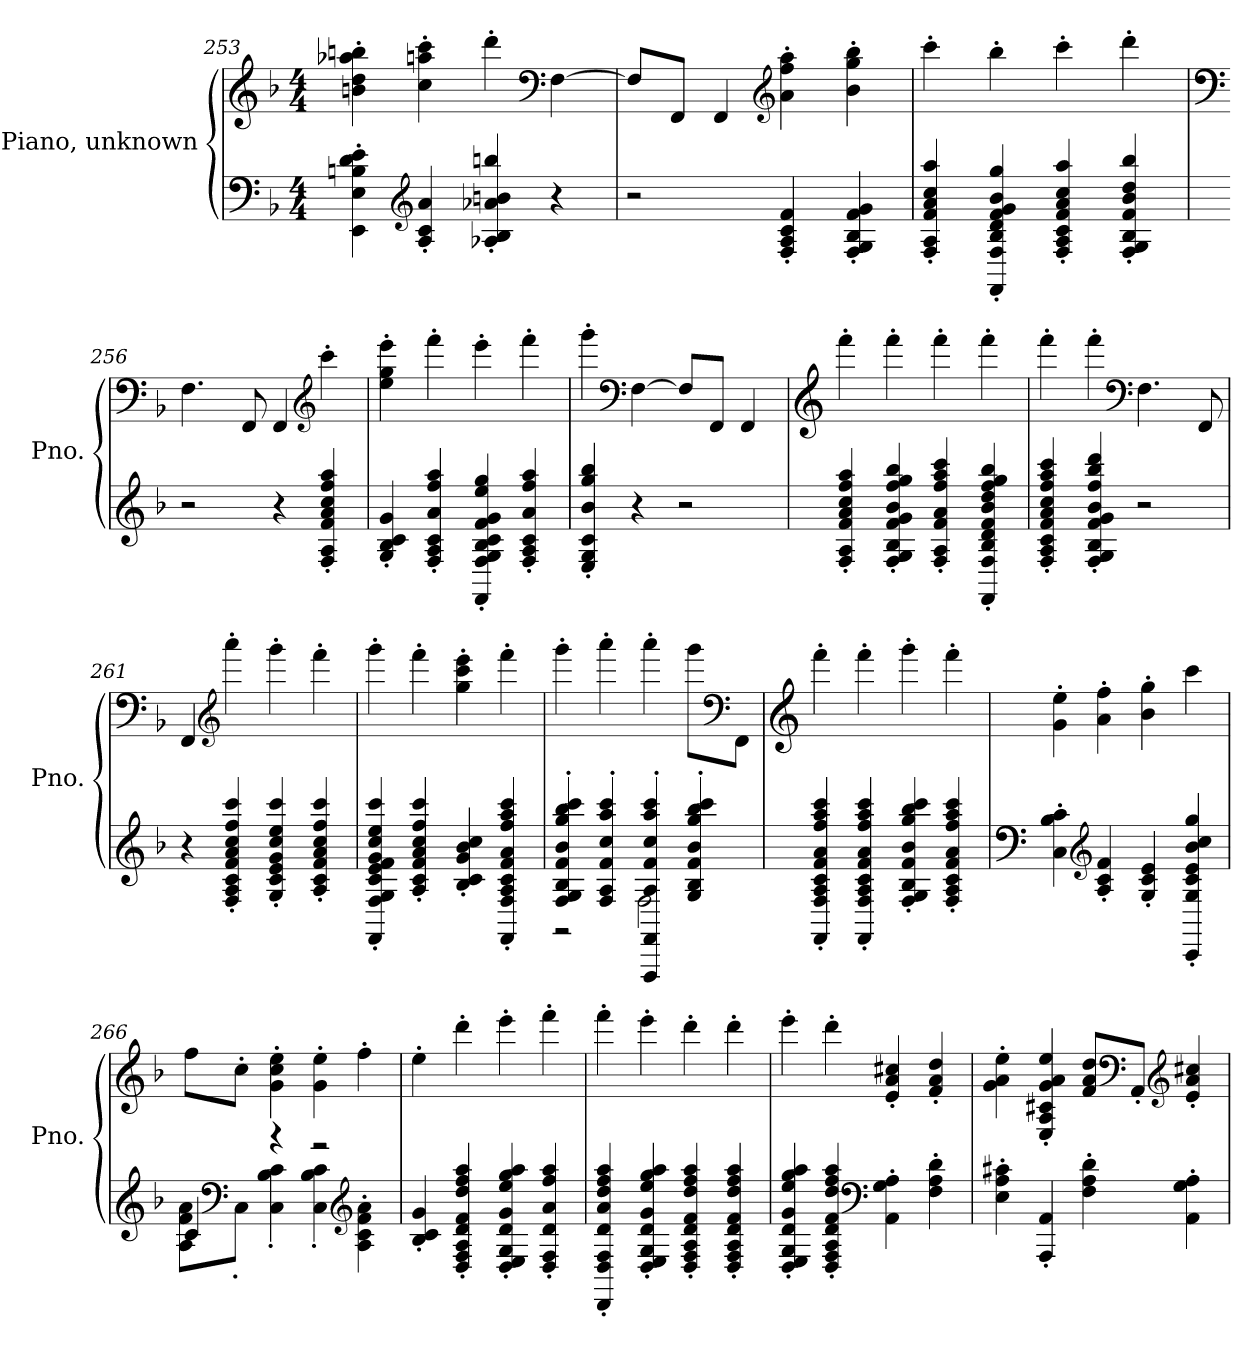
**kern	**kern
*part1	*part1
*staff2	*staff1
*I"Piano, unknown	*
*I'Pno.	*
!!LO:PB:g=z
*clefF4	*clefG2
*k[b-]	*k[b-]
*M4/4	*M4/4
=253	=253
4EE\' 4E\' 4Bn\' 4d\' 4e\'	4bn\' 4dd\' 4aa-X\' 4bbn\'
*clefG2	*
4A/' 4c/' 4a/'	4cc\' 4aan\' 4ccc\'
4A-X/' 4B/' 4a-X/' 4bn/' 4bbn/'	4ddd'\
*	*clefF4
4r	[4F\
=254	=254
2r	8F/L]
.	8FF/J
.	4FF/
*	*clefG2
4F/' 4A/' 4c/' 4f/'	4a\' 4ff\' 4aa\'
4F/' 4G/' 4B-/' 4f/' 4g/'	4b-\' 4gg\' 4bb-\'
=255	=255
4F/' 4A/' 4f/' 4a/' 4cc/' 4aa/'	4ccc'\
4FF/' 4F/' 4B-/' 4d/' 4f/' 4g/' 4b-/' 4gg/'	4bb-'\
4F/' 4A/' 4c/' 4f/' 4a/' 4cc/' 4aa/'	4ccc'\
4F/' 4G/' 4B-/' 4f/' 4b-/' 4dd/' 4bb-/'	4ddd'\
=256	=256
*	*clefF4
2r	4.F\
.	8FF/
4r	4FF/
*	*clefG2
4F/' 4A/' 4f/' 4a/' 4cc/' 4ff/' 4aa/'	4ccc'\
=257	=257
4G/' 4B-/' 4c/' 4g/'	4ee\' 4gg\' 4eee\'
4F/' 4A/' 4c/' 4a/' 4ff/' 4aa/'	4fff'\
4FF/' 4F/' 4G/' 4B-/' 4c/' 4f/' 4g/' 4ee/' 4gg/'	4eee'\
4F/' 4A/' 4c/' 4a/' 4ff/' 4aa/'	4fff'\
!!LO:LB:g=z
=258	=258
4E/' 4G/' 4c/' 4b-/' 4gg/' 4bb-/'	4ggg'\
*	*clefF4
4r	[4F\
2r	8F/L]
.	8FF/J
.	4FF/
=259	=259
*	*clefG2
4F/' 4A/' 4f/' 4a/' 4cc/' 4ff/' 4aa/'	4fff'\
4F/' 4G/' 4B-/' 4f/' 4g/' 4b-/' 4ff/' 4gg/' 4bb-/'	4fff'\
4F/' 4A/' 4f/' 4a/' 4ff/' 4aa/' 4ccc/'	4fff'\
4FF/' 4F/' 4B-/' 4d/' 4f/' 4b-/' 4dd/' 4ff/' 4gg/' 4bb-/'	4fff'\
=260	=260
4F/' 4A/' 4c/' 4f/' 4a/' 4cc/' 4ff/' 4aa/' 4ccc/'	4fff'\
4F/' 4G/' 4B-/' 4f/' 4g/' 4b-/' 4ff/' 4bb-/' 4ddd/'	4fff'\
*	*clefF4
2r	4.F\
.	8FF/
=261	=261
4r	4FF/
*	*clefG2
4F/' 4A/' 4c/' 4f/' 4a/' 4cc/' 4ff/' 4ccc/'	4aaa'\
4G/' 4c/' 4e/' 4g/' 4cc/' 4ee/' 4ccc/'	4ggg'\
4A/' 4c/' 4f/' 4a/' 4cc/' 4ff/' 4ccc/'	4fff'\
=262	=262
4FF/' 4F/' 4G/' 4c/' 4e/' 4f/' 4g/' 4cc/' 4ee/' 4ccc/'	4ggg'\
4A/' 4c/' 4f/' 4a/' 4cc/' 4ff/' 4ccc/'	4fff'\
4B-/' 4c/' 4g/' 4b-/' 4cc/'	4gg\' 4ccc\' 4eee\'
4FF/' 4F/' 4A/' 4c/' 4f/' 4a/' 4ff/' 4aa/' 4ccc/'	4fff'\
!!LO:LB:g=z
=263	=263
*^	*
4F/' 4G/' 4B-/' 4f/' 4b-/' 4gg/' 4bb-/' 4ccc/'	2r	4ggg'\
4F/' 4A/' 4f/' 4cc/' 4aa/' 4ccc/'	.	4aaa'\
4FFF/' 4FF/' 4A/' 4f/' 4cc/' 4aa/' 4ccc/'	2F\	4aaa'\
4G/' 4B-/' 4f/' 4b-/' 4gg/' 4bb-/' 4ccc/'	.	8ggg\L
*	*	*clefF4
.	.	8FF\J
*v	*v	*
=264	=264
*	*clefG2
4FF/' 4F/' 4A/' 4c/' 4f/' 4a/' 4ff/' 4aa/' 4ccc/'	4fff'\
4FF/' 4F/' 4A/' 4c/' 4f/' 4a/' 4ff/' 4aa/' 4ccc/'	4fff'\
4F/' 4G/' 4B-/' 4f/' 4b-/' 4gg/' 4bb-/' 4ccc/'	4ggg'\
4F/' 4A/' 4c/' 4f/' 4a/' 4ff/' 4aa/' 4ccc/'	4fff'\
=265	=265
*clefF4	*
4C\' 4B-\' 4c\'	4g\' 4ee\'
*clefG2	*
4A/' 4c/' 4f/'	4a\' 4ff\'
4G/' 4c/' 4e/'	4b-\' 4gg\'
4CC/' 4G/' 4c/' 4e/' 4b-/' 4cc/' 4gg/'	4ccc\
=266	=266
*^	*
4c/	8A\ 8f\ 8a\L	8ff\L
*clefF4	*	*
.	8C'\J	8cc'\J
4r	4C\' 4B-\' 4c\'	4g\' 4cc\' 4ee\'
2r	4C\' 4B-\' 4c\'	4g\' 4ee\'
*clefG2	*	*
.	4A\' 4c\' 4f\' 4a\'	4ff'\
*v	*v	*
!!LO:LB:g=z
=267	=267
4B-/' 4c/' 4g/'	4ee'\
4D/' 4F/' 4A/' 4d/' 4f/' 4dd/' 4ff/' 4aa/'	4ddd'\
4D/' 4E/' 4G/' 4d/' 4g/' 4ee/' 4gg/' 4aa/'	4eee'\
4D/' 4F/' 4d/' 4a/' 4ff/' 4aa/'	4fff'\
=268	=268
4DD/' 4D/' 4F/' 4d/' 4a/' 4dd/' 4ff/' 4aa/'	4fff'\
4D/' 4E/' 4G/' 4d/' 4g/' 4ee/' 4gg/' 4aa/'	4eee'\
4D/' 4F/' 4A/' 4d/' 4f/' 4dd/' 4ff/' 4aa/'	4ddd'\
4D/' 4F/' 4A/' 4d/' 4f/' 4dd/' 4ff/' 4aa/'	4ddd'\
=269	=269
4D/' 4E/' 4G/' 4d/' 4g/' 4ee/' 4gg/' 4aa/'	4eee'\
4D/' 4F/' 4A/' 4d/' 4f/' 4dd/' 4ff/' 4aa/'	4ddd'\
*clefF4	*
4AA\' 4G\' 4A\'	4e/' 4a/' 4cc#X/'
4F\' 4A\' 4d\'	4f/' 4a/' 4dd/'
=270	=270
4E\' 4A\' 4c#X\'	4g\' 4a\' 4ee\'
4AAA/' 4AA/'	4E/' 4A/' 4c#X/' 4g/' 4a/' 4ee/'
4F\' 4A\' 4d\'	8f/ 8a/ 8dd/L
*	*clefF4
.	8AA'/J
*	*clefG2
4AA\' 4G\' 4A\'	4e/' 4a/' 4cc#X/'
=	=
*-	*-
